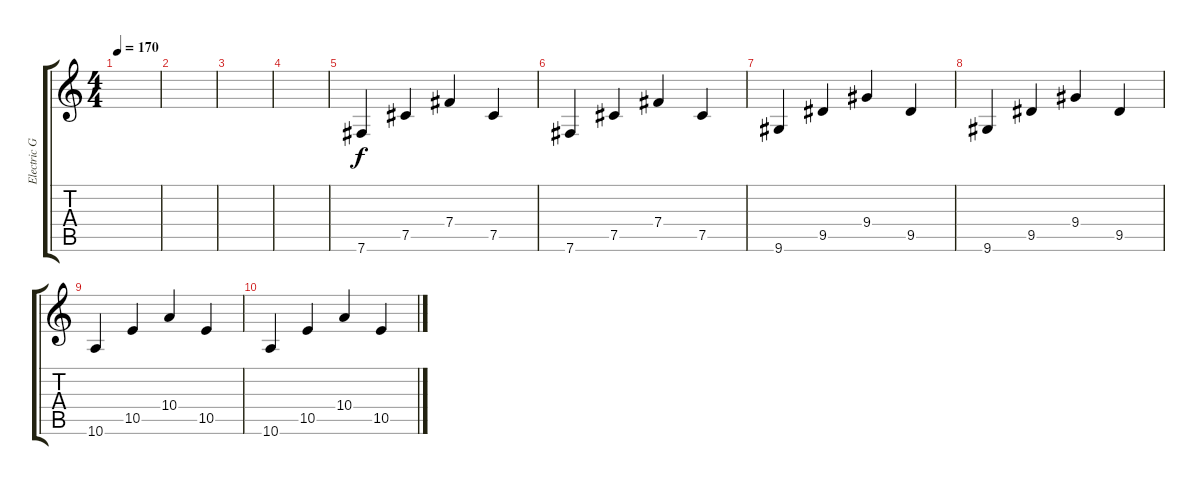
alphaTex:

\track ("Electric Guitar" "Electric G") {instrument electricguitarclean}
\staff {score tabs}
\tuning (Db4 Ab3 E3 B2 Gb2 B1) {hide}
\ts (4 4)
\tempo 170
\clef g2
\ks c
|
|
|
|
7.6.4 7.5.4 7.4.4 7.5.4 |
7.6.4 7.5.4 7.4.4 7.5.4 |
9.6.4 9.5.4 9.4.4 9.5.4 |
9.6.4 9.5.4 9.4.4 9.5.4 |
10.6.4 10.5.4 10.4.4 10.5.4 |
10.6.4 10.5.4 10.4.4 10.5.4
